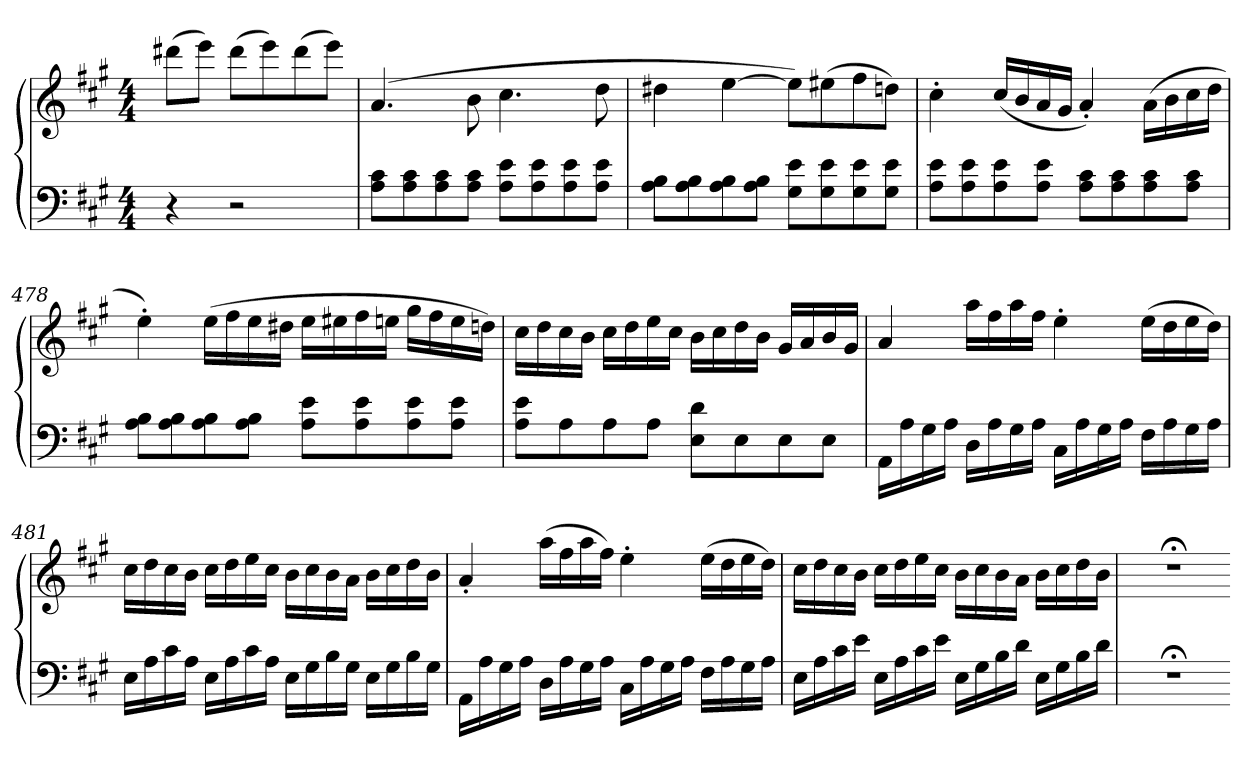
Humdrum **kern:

**kern	**kern
*part1	*part1
*staff2	*staff1
*clefF4	*clefG2
*k[f#c#g#]	*k[f#c#g#]
*A:	*A:
*M4/4	*M4/4
=	=
4r	(8ddd#XL
.	8eeeJ)
2r	(8ddd#L
.	8eee)
.	(8ddd#
.	8eeeJ)
=475	=475
8A 8c#L	(4.a
8A 8c#	.
8A 8c#	.
8A 8c#J	8b
8A 8eL	4.cc#
8A 8e	.
8A 8e	.
8A 8eJ	8dd
=476	=476
8A 8BL	4dd#X
8A 8B	.
8A 8B	[4ee
8A 8BJ	.
8G# 8eL	8eeL])
8G# 8e	(8ee#X
8G# 8e	8ff#
8G# 8eJ	8ddnJ)
=477	=477
8A 8eL	4cc#'
8A 8e	.
8A 8e	(16cc#LL
.	16b
8A 8eJ	16a
.	16g#JJ
8A 8c#L	4a')
8A 8c#	.
8A 8c#	(16aLL
.	16b
8A 8c#J	16cc#
.	16ddJJ
=478	=478
8A 8BL	4ee')
8A 8B	.
8A 8B	(16eeLL
.	16ff#
8A 8BJ	16ee
.	16dd#XJJ
8A 8eL	16eeLL
.	16ee#X
8A 8e	16ff#
.	16eenJJ
8A 8e	16gg#LL
.	16ff#
8A 8eJ	16ee
.	16ddnJJ)
=479	=479
8A 8eL	16cc#LL
.	16dd
8A	16cc#
.	16bJJ
8A	16cc#LL
.	16dd
8AJ	16ee
.	16cc#JJ
8E 8dL	16bLL
.	16cc#
8E	16dd
.	16bJJ
8E	16g#LL
.	16a
8EJ	16b
.	16g#JJ
=480	=480
16AALL	4a
16A	.
16G#	.
16AJJ	.
16DLL	16aaLL
16A	16ff#
16G#	16aa
16AJJ	16ff#JJ
16C#LL	4ee'
16A	.
16G#	.
16AJJ	.
16F#LL	(16eeLL
16A	16dd
16G#	16ee
16AJJ	16ddJJ)
=481	=481
16ELL	16cc#LL
16A	16dd
16c#	16cc#
16AJJ	16bJJ
16ELL	16cc#LL
16A	16dd
16c#	16ee
16AJJ	16cc#JJ
16ELL	16bLL
16G#	16cc#
16B	16b
16G#JJ	16aJJ
16ELL	16bLL
16G#	16cc#
16B	16dd
16G#JJ	16bJJ
=482	=482
16AALL	4a'
16A	.
16G#	.
16AJJ	.
16DLL	(16aaLL
16A	16ff#
16G#	16aa
16AJJ	16ff#JJ)
16C#LL	4ee'
16A	.
16G#	.
16AJJ	.
16F#LL	(16eeLL
16A	16dd
16G#	16ee
16AJJ	16ddJJ)
=483	=483
16ELL	16cc#LL
16A	16dd
16c#	16cc#
16eJJ	16bJJ
16ELL	16cc#LL
16A	16dd
16c#	16ee
16eJJ	16cc#JJ
16ELL	16bLL
16G#	16cc#
16B	16b
16dJJ	16aJJ
16ELL	16bLL
16G#	16cc#
16B	16dd
16dJJ	16bJJ
=484	=484
1r;<	1r;<
=-	=-
*-	*-
